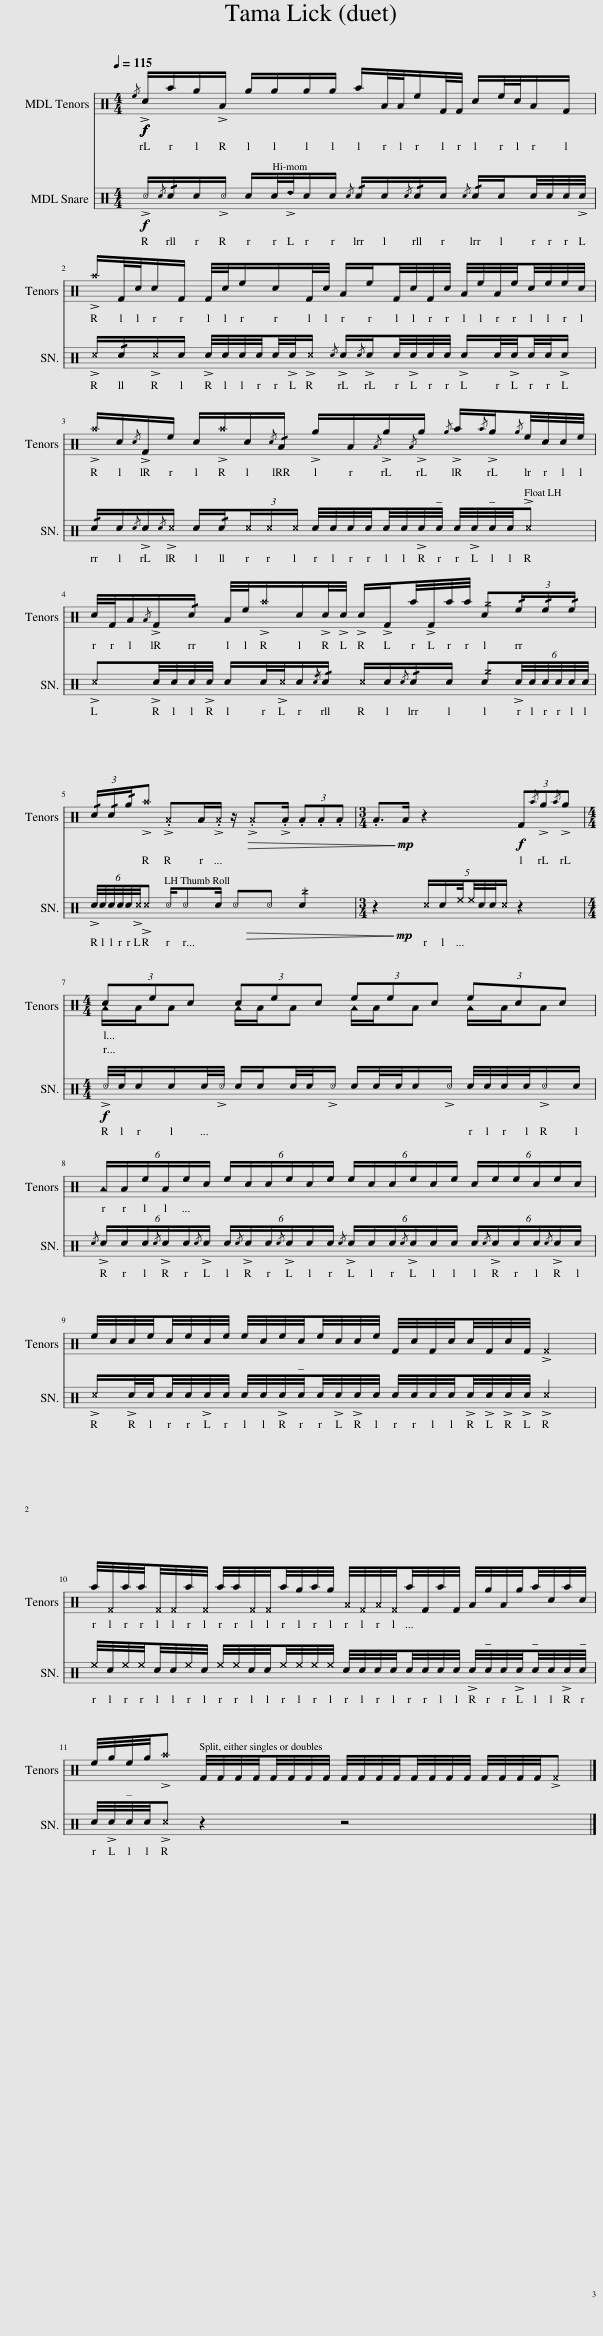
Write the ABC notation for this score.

X:1
%%score ( 1 2 ) 3
L:1/8
Q:1/4=115
M:4/4
I:linebreak $
K:C
V:1 perc
K:none
V:2 perc
K:none
V:3 perc
K:none
V:1
!f!!f!{/e} !>!c/a/g/!>!A/ g/g/g/g/ a/A/4A/4e/F/4F/4 c/e/4c/4A/F/ |$ !>!a/F/4c/4c/F/ F/4c/4e/c/F/4c/4 A/e/F/4c/4F/4c/4 A/4e/4A/4e/4c/4e/4e/4c/4 |$ !>!a/c/{/c}!>!F/e/ c/!>!a/c/{/c}!/!A/ !>!g/A/{/A}!>!g/{/A}!>!g/{/g} !>!a/{/a}!>!g/{/g}e/4c/4c/4e/4 |$ c/4F/4A/{/A}!>!F/!/!c/ A/4e/4!>!a/c/!>!c/4!>!c/4 !>!c/!>!F/a/4!>!F/4a/4a/4 c(3!/!e/!/!e/!/!e/ |$ (3!/!c/!/!c/!/!g/!>!a !>!.AA/!>!.A/ z/!>(! !>!.A!>!.A/ (3.A.A.A | %5
[M:3/4] .A>!>)!!mp!A z2!f! (3F{/a}!>!g{/a}!>!g |$[M:4/4] (3cec (3cec (3eec (3ecc |$ (6:4:6_A/A/e/A/e/c/ (6:4:6e/c/c/e/c/e/ (6:4:6e/c/c/e/c/e/ (6:4:6c/e/e/c/e/c/ |$ e/4c/4c/4e/4c/4e/4c/4e/4 e/4c/4e/4c/4e/4c/4c/4e/4 F/4c/4F/4c/4c/4F/4c/4F/4 !>!F2 |$ a/4F/4a/4a/4F/4F/4a/4F/4 a/4a/4F/4F/4a/4g/4a/4g/4 A/4F/4A/4F/4a/4F/4a/4F/4 A/4g/4A/4g/4a/4c/4a/4c/4 |$ %10
 e/4g/4e/4g/4!>!a F/4F/4F/4F/4F/4F/4F/4F/4 F/4F/4F/4F/4F/4F/4F/4F/4 F/4F/4F/4F/4!>!F |] %11
V:2
 x8 |$ x8 |$ x8 |$ x8 |$ x8 | %5
[M:3/4] x6 |$[M:4/4] _A/A/A _A/A/A _A/A/A _A/A/A |$ x8 |$ x8 |$ x8 |$ %10
 x8 |] %11
V:3
!f! !>!c/{/c}!/!c/c/!>!c/ c/c/4!>!d/4c/c/{/c} !/!c/c/{/c}!/!c/c/{/c} !/!c/c/c/4c/4c/4!>!c/4 |$ !>!c/!/!c/!>!c/c/ !>!c/4c/4c/4c/4c/4!>!c/4!>!c/{/c} !>!c/{/c}!>!c/c/4!>!c/4c/4c/4 !>!c/c/4!>!c/4c/4c/4!>!c/ |$ !/!c/c/{/c}!>!c/{/c}!>!c/ c/!/!c/(3c/c/c/ c/4c/4c/4c/4c/4c/4!>!c/4!tenuto!c/4 c/4!>!c/4!tenuto!c/4c/4!>!c |$ !>!c!>!c/4c/4c/4!>!c/4 c/c/4!>!c/4c/!/!{/c}!/!c/ c/c/{/c}!/!c/c/ c(6:4:6!>!c/4c/4c/4c/4c/4c/4 |$ (6:4:6!>!c/4c/4c/4c/4c/4!>!c/4!>!c c/cc/!>(! cc c2 | %5
[M:3/4] z2!>)!!mp! (5:4:7c/c/e/4e/4c/4c/4c/ z2 |$[M:4/4]!f! !>!c/4c/4c/c/c/4!>!c/4 c/c/c/4c/4!>!c/ c/c/4c/4c/!>!c/ c/4c/4c/4c/4!>!c/c/ |${/c} (6:4:6!>!c/c/c/{/c}!>!c/c/{/c}!>!c/ (6:4:6c/{/c}!>!c/c/{/c}!>!c/c/c/{/c} (6:4:6!>!c/c/c/{/c}!>!c/c/c/ (6:4:6c/{/c}!>!c/c/c/{/c}!>!c/c/ |$ !>!c/!>!c/4c/4c/4c/4!>!c/4c/4 c/4c/4!>!c/4!tenuto!c/4c/4!>!c/4!>!c/4c/4 c/4c/4c/4c/4!>!c/4!>!c/4!>!c/4!>!c/4 !>!c2 |$ e/4c/4e/4e/4c/4c/4e/4c/4 e/4e/4c/4c/4e/4e/4e/4e/4 c/4c/4c/4c/4c/4c/4c/4c/4 !>!c/4!tenuto!c/4c/4!>!c/4!tenuto!c/4c/4!>!c/4!tenuto!c/4 |$ %10
 c/4!>!c/4!tenuto!c/4c/4!>!c z2 z4 |] %11
